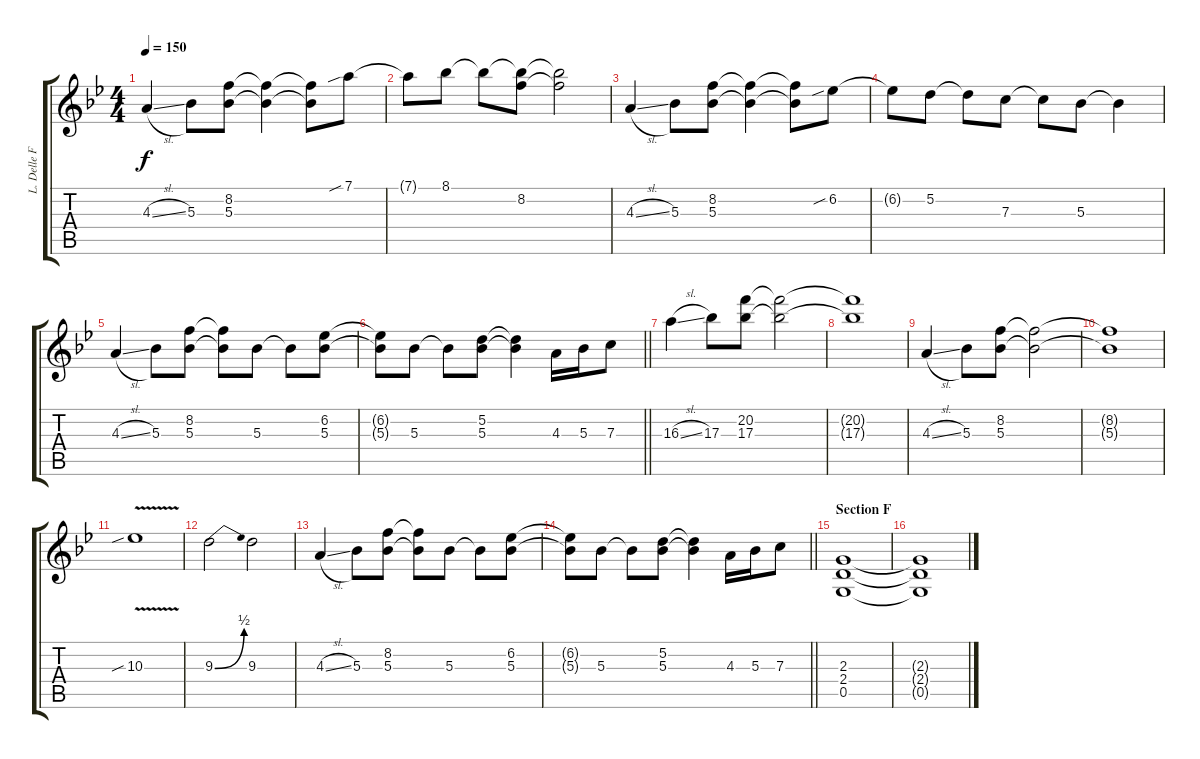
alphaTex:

\track ("L. Delle Fave (Dist. Guitar L)" "L. Delle F") {instrument overdrivenguitar}
\staff {score tabs}
\tuning (D4 A3 F3 C3 G2 D2) {hide}
\ts (4 4)
\tempo 150
\clef g2
\ks gminor
4.3{sl}.4{dy f} 5.3.8 (8.2 5.3).8 (8.2{t} 5.3{t}).4 (8.2{t} 5.3{t}).8 7.1{sib}.8 |
7.1{t}.8 8.1.8 8.1{t}.8 (8.1{t} 8.2).8 (8.1{t} 8.2{t}).2 |
4.3{sl}.4 5.3.8 (8.2 5.3).8 (8.2{t} 5.3{t}).4 (8.2{t} 5.3{t}).8 6.2{sib}.8 |
6.2{t}.8 5.2.8 5.2{t}.8 7.3.8 7.3{t}.8 5.3.8 5.3{t}.4 |
4.3{sl}.4 5.3.8 (8.2 5.3).8 (8.2{t} 5.3{t}).8 5.3.8 5.3{t}.8 (6.2 5.3).8 |
\barLineRight lightlight
(6.2{t} 5.3{t}).8 5.3.8 5.3{t}.8 (5.2 5.3).8 (5.2{t} 5.3{t}).4 4.3.16 5.3.16 7.3.8 |
16.3{sl}.4 17.3.8 (20.2 17.3).8 (20.2{t} 17.3{t}).2 |
(20.2{t} 17.3{t}).1 |
4.3{sl}.4 5.3.8 (8.2 5.3).8 (8.2{t} 5.3{t}).2 |
(8.2{t} 5.3{t}).1 |
10.3{v sib}.1 |
9.3{be (bend 0 0 60 2)}.2 9.3.2 |
4.3{sl}.4 5.3.8 (8.2 5.3).8 (8.2{t} 5.3{t}).8 5.3.8 5.3{t}.8 (6.2 5.3).8 |
\barLineRight lightlight
(6.2{t} 5.3{t}).8 5.3.8 5.3{t}.8 (5.2 5.3).8 (5.2{t} 5.3{t}).4 4.3.16 5.3.16 7.3.8 |
\section ("" "Section F")
(2.3 2.4 0.5).1{volume 0} |
(2.3{t} 2.4{t} 0.5{t}).1
